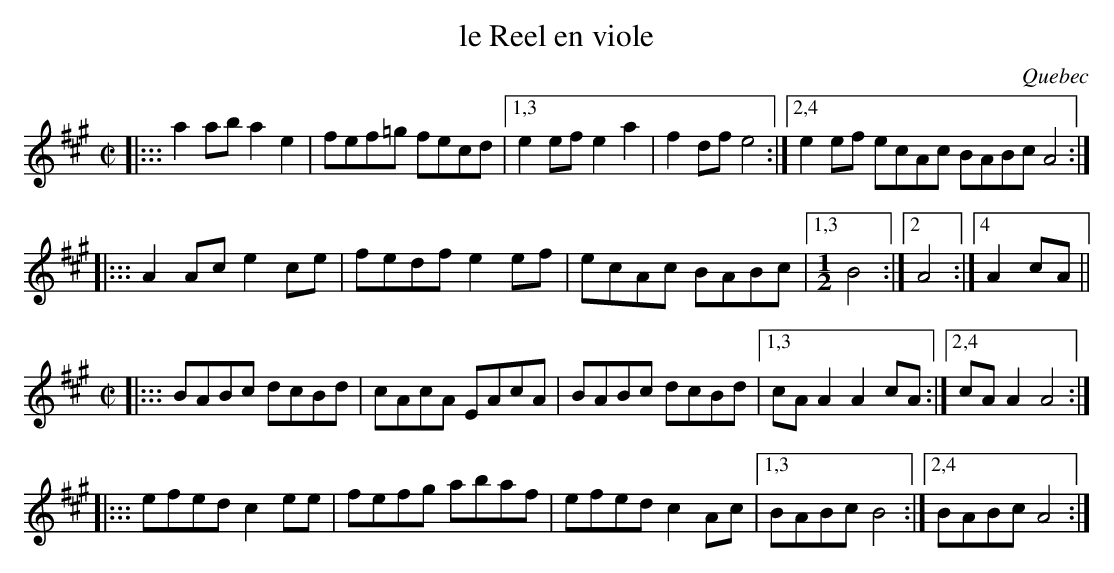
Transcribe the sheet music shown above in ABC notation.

X:1
T: le Reel en viole
O: Quebec
M: C|
L: 1/8
K: A
|::: a2ab a2e2 | fef=g fecd |1,3 e2ef e2a2 | f2df e4 :|2,4 e2ef ecAc BABc A4 :|
|::: A2Ac e2ce | fedf e2ef | ecAc BABc |1,3 [M:1/2]B4 :|2 A4 :|4 A2cA ||
M: C|
|::: BABc dcBd | cAcA EAcA | BABc dcBd |1,3 cAA2 A2cA :|2,4 cAA2 A4 :|
|::: efed c2ee | fefg abaf | efed c2Ac |1,3 BABc B4   :|2,4 BABc A4 :|
